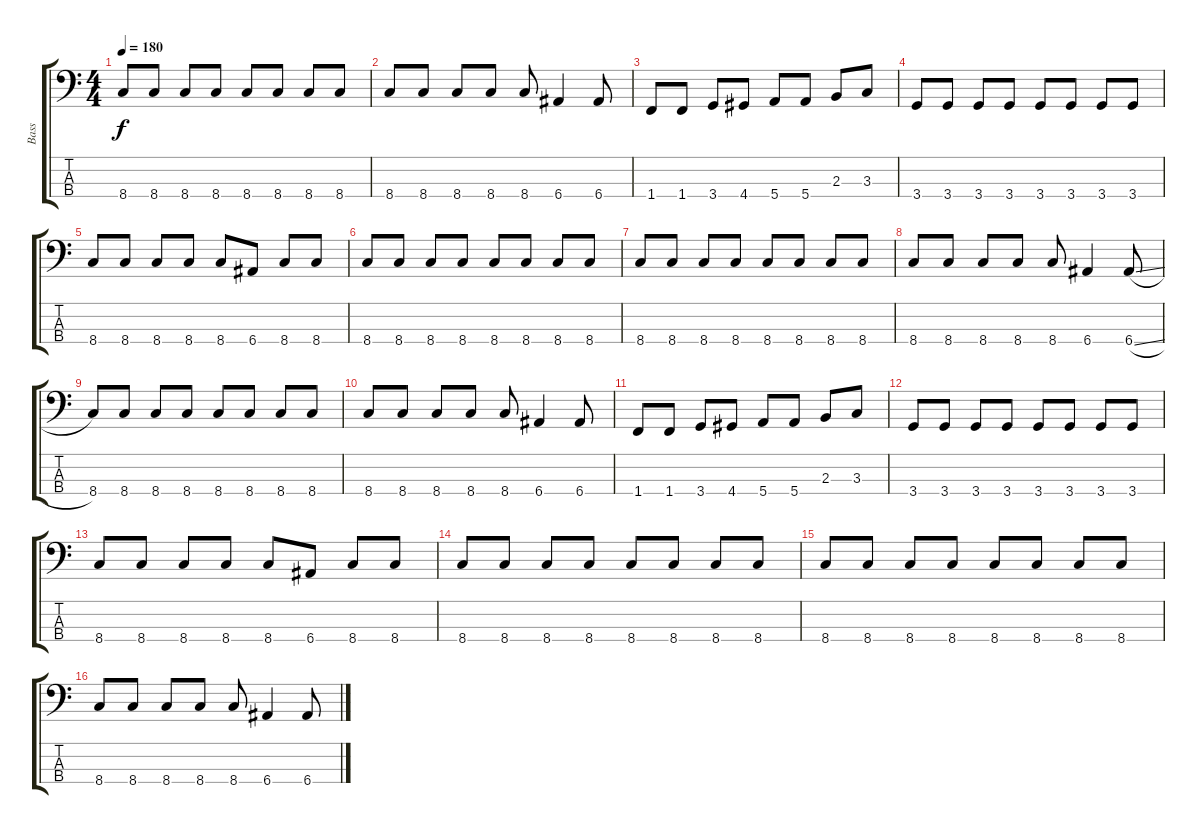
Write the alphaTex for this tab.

\track ("Bass" "Bass") {instrument electricbasspick}
\staff {score tabs}
\tuning (G2 D2 A1 E1) {hide}
\ts (4 4)
\tempo 180
\clef f4
\ks c
8.4.8{dy f} 8.4.8 8.4.8 8.4.8 8.4.8 8.4.8 8.4.8 8.4.8 |
8.4.8 8.4.8 8.4.8 8.4.8 8.4.8 6.4.4 6.4.8 |
1.4.8 1.4.8 3.4.8 4.4.8 5.4.8 5.4.8 2.3.8 3.3.8 |
3.4.8 3.4.8 3.4.8 3.4.8 3.4.8 3.4.8 3.4.8 3.4.8 |
8.4.8 8.4.8 8.4.8 8.4.8 8.4.8 6.4.8 8.4.8 8.4.8 |
8.4.8 8.4.8 8.4.8 8.4.8 8.4.8 8.4.8 8.4.8 8.4.8 |
8.4.8 8.4.8 8.4.8 8.4.8 8.4.8 8.4.8 8.4.8 8.4.8 |
8.4.8 8.4.8 8.4.8 8.4.8 8.4.8 6.4.4 6.4{sl}.8 |
8.4.8 8.4.8 8.4.8 8.4.8 8.4.8 8.4.8 8.4.8 8.4.8 |
8.4.8 8.4.8 8.4.8 8.4.8 8.4.8 6.4.4 6.4.8 |
1.4.8 1.4.8 3.4.8 4.4.8 5.4.8 5.4.8 2.3.8 3.3.8 |
3.4.8 3.4.8 3.4.8 3.4.8 3.4.8 3.4.8 3.4.8 3.4.8 |
8.4.8 8.4.8 8.4.8 8.4.8 8.4.8 6.4.8 8.4.8 8.4.8 |
8.4.8 8.4.8 8.4.8 8.4.8 8.4.8 8.4.8 8.4.8 8.4.8 |
8.4.8 8.4.8 8.4.8 8.4.8 8.4.8 8.4.8 8.4.8 8.4.8 |
8.4.8 8.4.8 8.4.8 8.4.8 8.4.8 6.4.4 6.4{sl}.8
